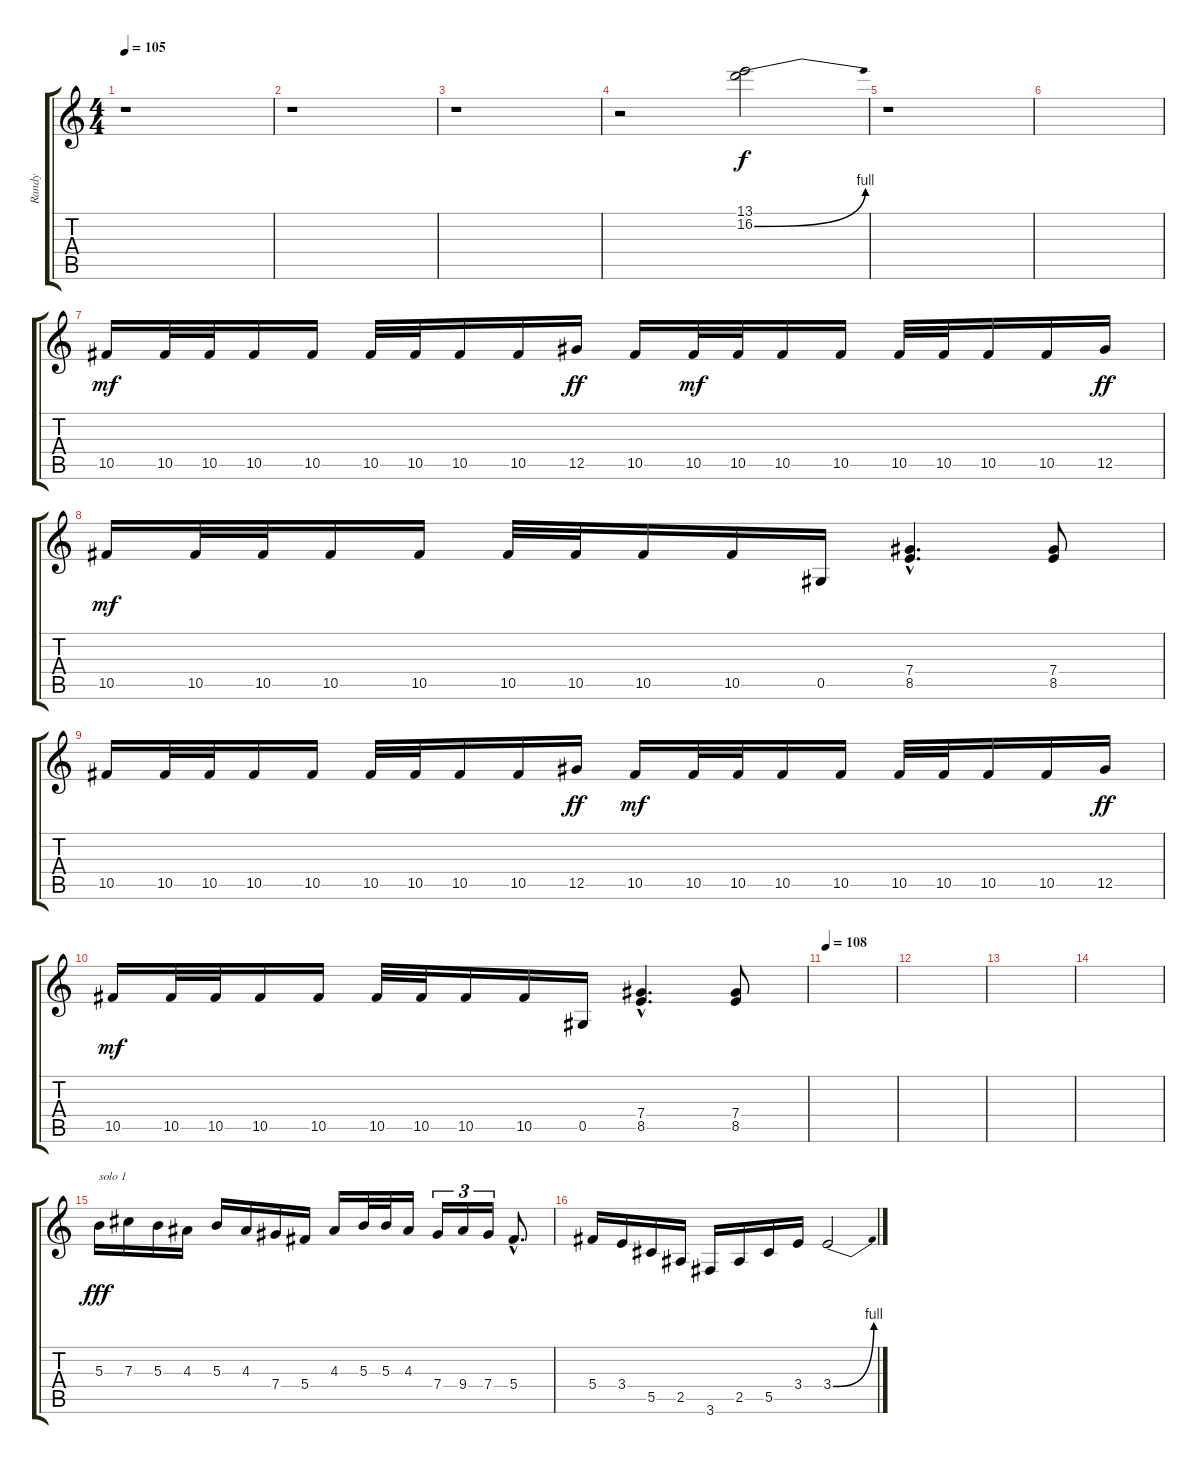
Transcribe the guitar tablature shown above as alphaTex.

\track ("Randy" "Randy") {instrument distortionguitar}
\staff {score tabs}
\tuning (Eb4 Bb3 Gb3 Db3 Ab2 Eb2) {hide}
\ts (4 4)
\tempo 105
\clef g2
\ks c
r.1{dy mp} |
r.1 |
r.1 |
r.2 (13.1 16.2{be (bend 0 0 60 4)}).2{dy f} |
r.1 |
|
10.5.16{dy mf} 10.5.32 10.5.32 10.5.16 10.5.16 10.5.32 10.5.32 10.5.16 10.5.16 12.5.16{dy ff} 10.5.16 10.5.32{dy mf} 10.5.32 10.5.16 10.5.16 10.5.32 10.5.32 10.5.16 10.5.16 12.5.16{dy ff} |
10.5.16{dy mf} 10.5.32 10.5.32 10.5.16 10.5.16 10.5.32 10.5.32 10.5.16 10.5.16 0.5.16 (7.4{hac} 8.5{hac}).4{d} (7.4 8.5).8 |
10.5.16 10.5.32 10.5.32 10.5.16 10.5.16 10.5.32 10.5.32 10.5.16 10.5.16 12.5.16{dy ff} 10.5.16{dy mf} 10.5.32 10.5.32 10.5.16 10.5.16 10.5.32 10.5.32 10.5.16 10.5.16 12.5.16{dy ff} |
10.5.16{dy mf} 10.5.32 10.5.32 10.5.16 10.5.16 10.5.32 10.5.32 10.5.16 10.5.16 0.5.16 (7.4{hac} 8.5{hac}).4{d} (7.4 8.5).8 |
\tempo 108
|
|
|
|
5.3.16{txt "solo 1" dy fff} 7.3.16 5.3.16 4.3.16 5.3.16 4.3.16 7.4.16 5.4.16 4.3.16 5.3.32 5.3.32 4.3.16 7.4.16{tu (3 2)} 9.4.16{tu (3 2)} 7.4.16{tu (3 2)} 5.4{hac}.8{d} |
5.4.16 3.4.16 5.5.16 2.5.16 3.6.16 2.5.16 5.5.16 3.4.16 3.4{be (bend 0 0 60 4)}.2
